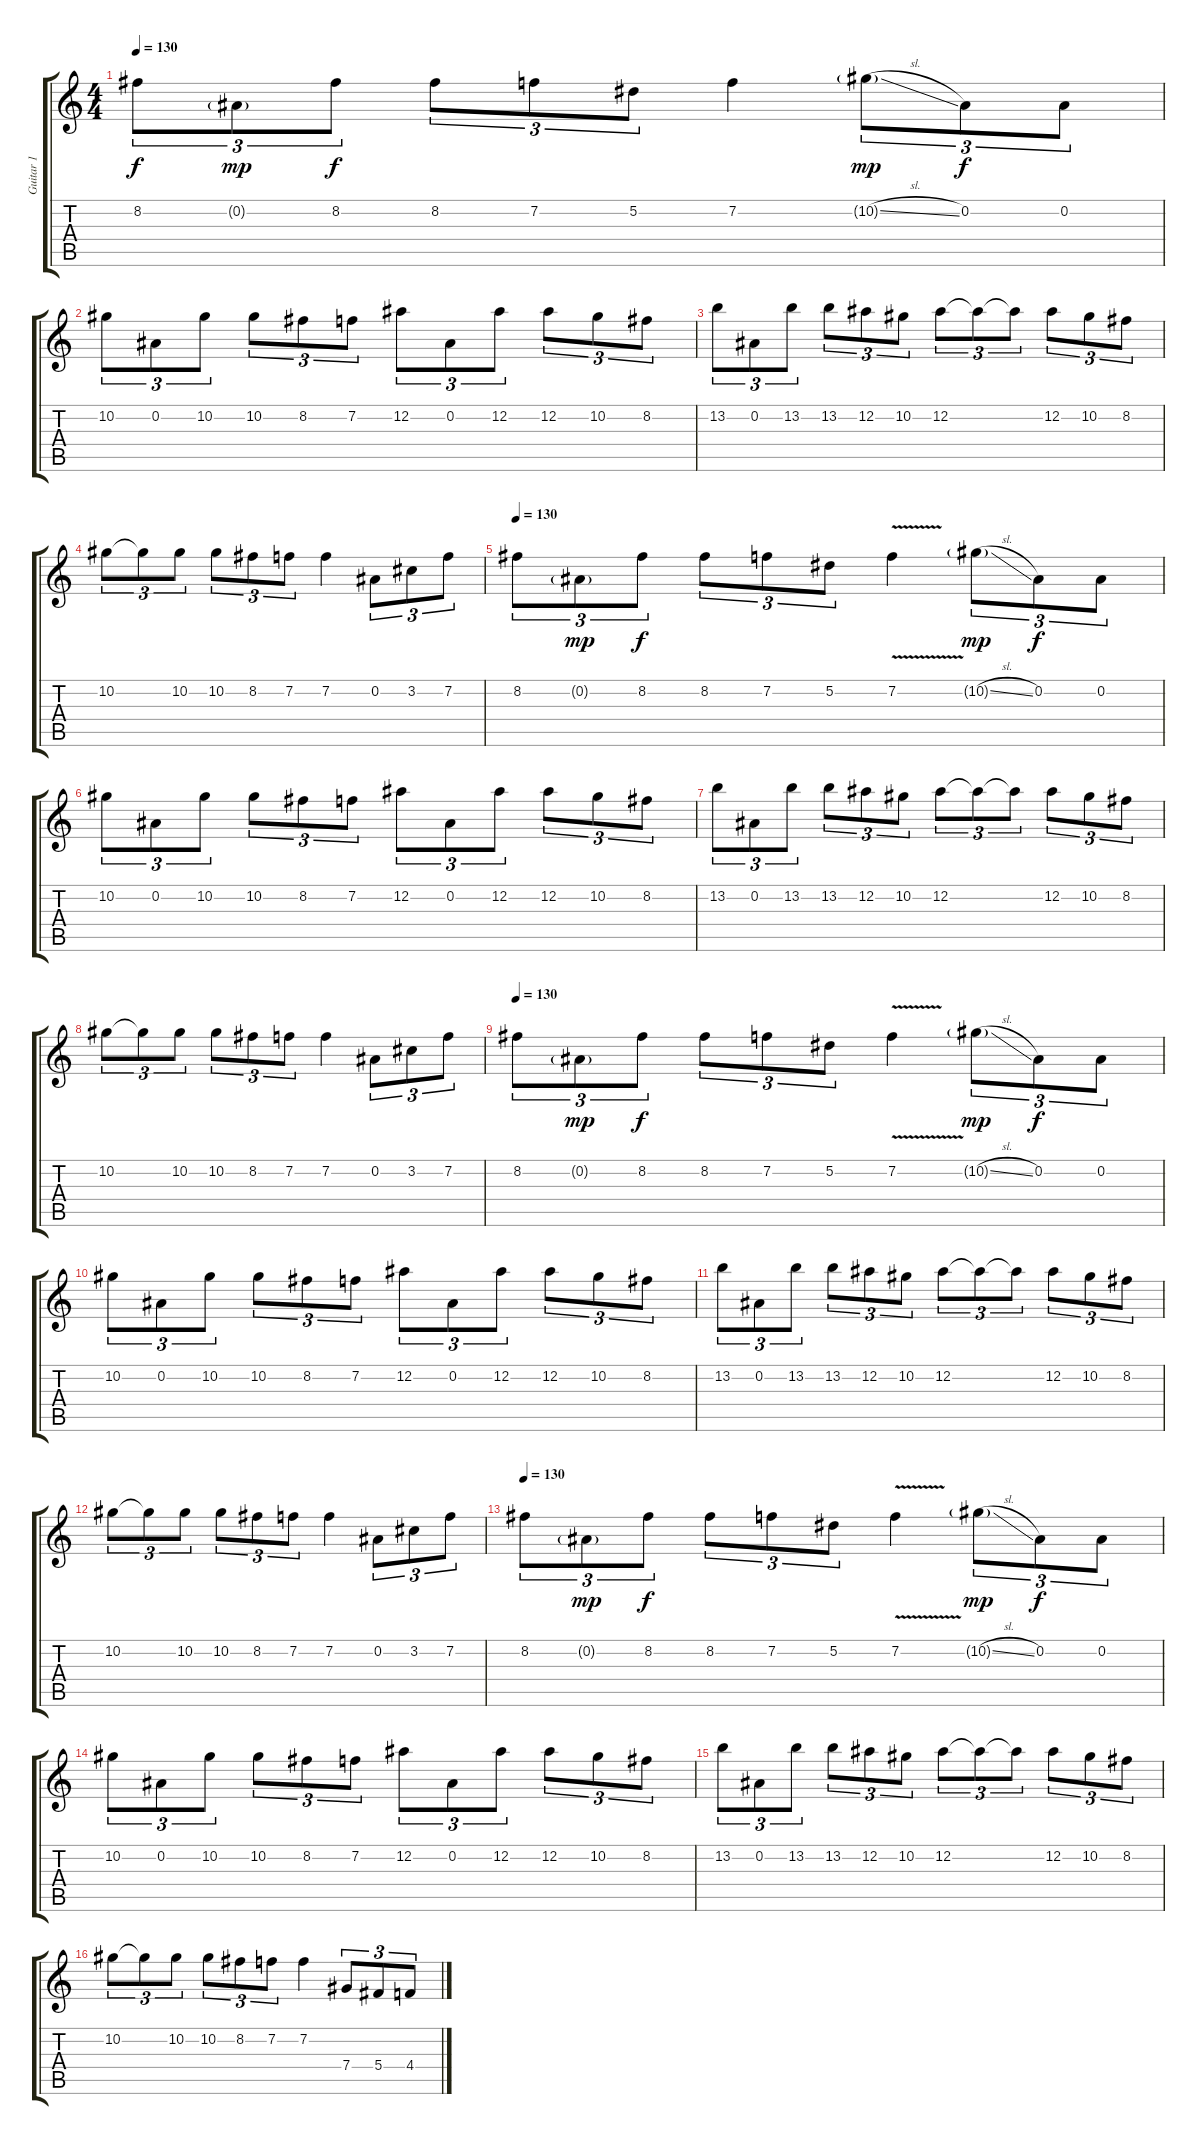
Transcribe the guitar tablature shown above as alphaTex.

\track ("Guitar 1" "Guitar 1") {instrument distortionguitar}
\staff {score tabs}
\tuning (Eb4 Bb3 Gb3 Db3 Ab2 Eb2) {hide}
\ts (4 4)
\tempo 130
\clef g2
\ks c
8.2.8{tu (3 2) dy f volume 15 instrument distortionguitar} 0.2{g}.8{tu (3 2) dy mp} 8.2.8{tu (3 2) dy f} 8.2.8{tu (3 2)} 7.2.8{tu (3 2)} 5.2.8{tu (3 2)} 7.2.4 10.2{sl g}.8{tu (3 2) dy mp} 0.2.8{tu (3 2) dy f} 0.2.8{tu (3 2)} |
10.2.8{tu (3 2)} 0.2.8{tu (3 2)} 10.2.8{tu (3 2)} 10.2.8{tu (3 2)} 8.2.8{tu (3 2)} 7.2.8{tu (3 2)} 12.2.8{tu (3 2)} 0.2.8{tu (3 2)} 12.2.8{tu (3 2)} 12.2.8{tu (3 2)} 10.2.8{tu (3 2)} 8.2.8{tu (3 2)} |
13.2.8{tu (3 2)} 0.2.8{tu (3 2)} 13.2.8{tu (3 2)} 13.2.8{tu (3 2)} 12.2.8{tu (3 2)} 10.2.8{tu (3 2)} 12.2.8{tu (3 2)} 12.2{t}.8{tu (3 2)} 12.2{t}.8{tu (3 2)} 12.2.8{tu (3 2)} 10.2.8{tu (3 2)} 8.2.8{tu (3 2)} |
10.2.8{tu (3 2)} 10.2{t}.8{tu (3 2)} 10.2.8{tu (3 2)} 10.2.8{tu (3 2)} 8.2.8{tu (3 2)} 7.2.8{tu (3 2)} 7.2.4 0.2.8{tu (3 2)} 3.2.8{tu (3 2)} 7.2.8{tu (3 2)} |
\tempo 130
8.2.8{tu (3 2) volume 15 instrument distortionguitar} 0.2{g}.8{tu (3 2) dy mp} 8.2.8{tu (3 2) dy f} 8.2.8{tu (3 2)} 7.2.8{tu (3 2)} 5.2.8{tu (3 2)} 7.2{v}.4 10.2{sl g}.8{tu (3 2) dy mp} 0.2.8{tu (3 2) dy f} 0.2.8{tu (3 2)} |
10.2.8{tu (3 2)} 0.2.8{tu (3 2)} 10.2.8{tu (3 2)} 10.2.8{tu (3 2)} 8.2.8{tu (3 2)} 7.2.8{tu (3 2)} 12.2.8{tu (3 2)} 0.2.8{tu (3 2)} 12.2.8{tu (3 2)} 12.2.8{tu (3 2)} 10.2.8{tu (3 2)} 8.2.8{tu (3 2)} |
13.2.8{tu (3 2)} 0.2.8{tu (3 2)} 13.2.8{tu (3 2)} 13.2.8{tu (3 2)} 12.2.8{tu (3 2)} 10.2.8{tu (3 2)} 12.2.8{tu (3 2)} 12.2{t}.8{tu (3 2)} 12.2{t}.8{tu (3 2)} 12.2.8{tu (3 2)} 10.2.8{tu (3 2)} 8.2.8{tu (3 2)} |
10.2.8{tu (3 2)} 10.2{t}.8{tu (3 2)} 10.2.8{tu (3 2)} 10.2.8{tu (3 2)} 8.2.8{tu (3 2)} 7.2.8{tu (3 2)} 7.2.4 0.2.8{tu (3 2)} 3.2.8{tu (3 2)} 7.2.8{tu (3 2)} |
\tempo 130
8.2.8{tu (3 2) volume 15 instrument distortionguitar} 0.2{g}.8{tu (3 2) dy mp} 8.2.8{tu (3 2) dy f} 8.2.8{tu (3 2)} 7.2.8{tu (3 2)} 5.2.8{tu (3 2)} 7.2{v}.4 10.2{sl g}.8{tu (3 2) dy mp} 0.2.8{tu (3 2) dy f} 0.2.8{tu (3 2)} |
10.2.8{tu (3 2)} 0.2.8{tu (3 2)} 10.2.8{tu (3 2)} 10.2.8{tu (3 2)} 8.2.8{tu (3 2)} 7.2.8{tu (3 2)} 12.2.8{tu (3 2)} 0.2.8{tu (3 2)} 12.2.8{tu (3 2)} 12.2.8{tu (3 2)} 10.2.8{tu (3 2)} 8.2.8{tu (3 2)} |
13.2.8{tu (3 2)} 0.2.8{tu (3 2)} 13.2.8{tu (3 2)} 13.2.8{tu (3 2)} 12.2.8{tu (3 2)} 10.2.8{tu (3 2)} 12.2.8{tu (3 2)} 12.2{t}.8{tu (3 2)} 12.2{t}.8{tu (3 2)} 12.2.8{tu (3 2)} 10.2.8{tu (3 2)} 8.2.8{tu (3 2)} |
10.2.8{tu (3 2)} 10.2{t}.8{tu (3 2)} 10.2.8{tu (3 2)} 10.2.8{tu (3 2)} 8.2.8{tu (3 2)} 7.2.8{tu (3 2)} 7.2.4 0.2.8{tu (3 2)} 3.2.8{tu (3 2)} 7.2.8{tu (3 2)} |
\tempo 130
8.2.8{tu (3 2) volume 15 instrument distortionguitar} 0.2{g}.8{tu (3 2) dy mp} 8.2.8{tu (3 2) dy f} 8.2.8{tu (3 2)} 7.2.8{tu (3 2)} 5.2.8{tu (3 2)} 7.2{v}.4 10.2{sl g}.8{tu (3 2) dy mp} 0.2.8{tu (3 2) dy f} 0.2.8{tu (3 2)} |
10.2.8{tu (3 2)} 0.2.8{tu (3 2)} 10.2.8{tu (3 2)} 10.2.8{tu (3 2)} 8.2.8{tu (3 2)} 7.2.8{tu (3 2)} 12.2.8{tu (3 2)} 0.2.8{tu (3 2)} 12.2.8{tu (3 2)} 12.2.8{tu (3 2)} 10.2.8{tu (3 2)} 8.2.8{tu (3 2)} |
13.2.8{tu (3 2)} 0.2.8{tu (3 2)} 13.2.8{tu (3 2)} 13.2.8{tu (3 2)} 12.2.8{tu (3 2)} 10.2.8{tu (3 2)} 12.2.8{tu (3 2)} 12.2{t}.8{tu (3 2)} 12.2{t}.8{tu (3 2)} 12.2.8{tu (3 2)} 10.2.8{tu (3 2)} 8.2.8{tu (3 2)} |
10.2.8{tu (3 2)} 10.2{t}.8{tu (3 2)} 10.2.8{tu (3 2)} 10.2.8{tu (3 2)} 8.2.8{tu (3 2)} 7.2.8{tu (3 2)} 7.2.4 7.4.8{tu (3 2)} 5.4.8{tu (3 2)} 4.4.8{tu (3 2)}
